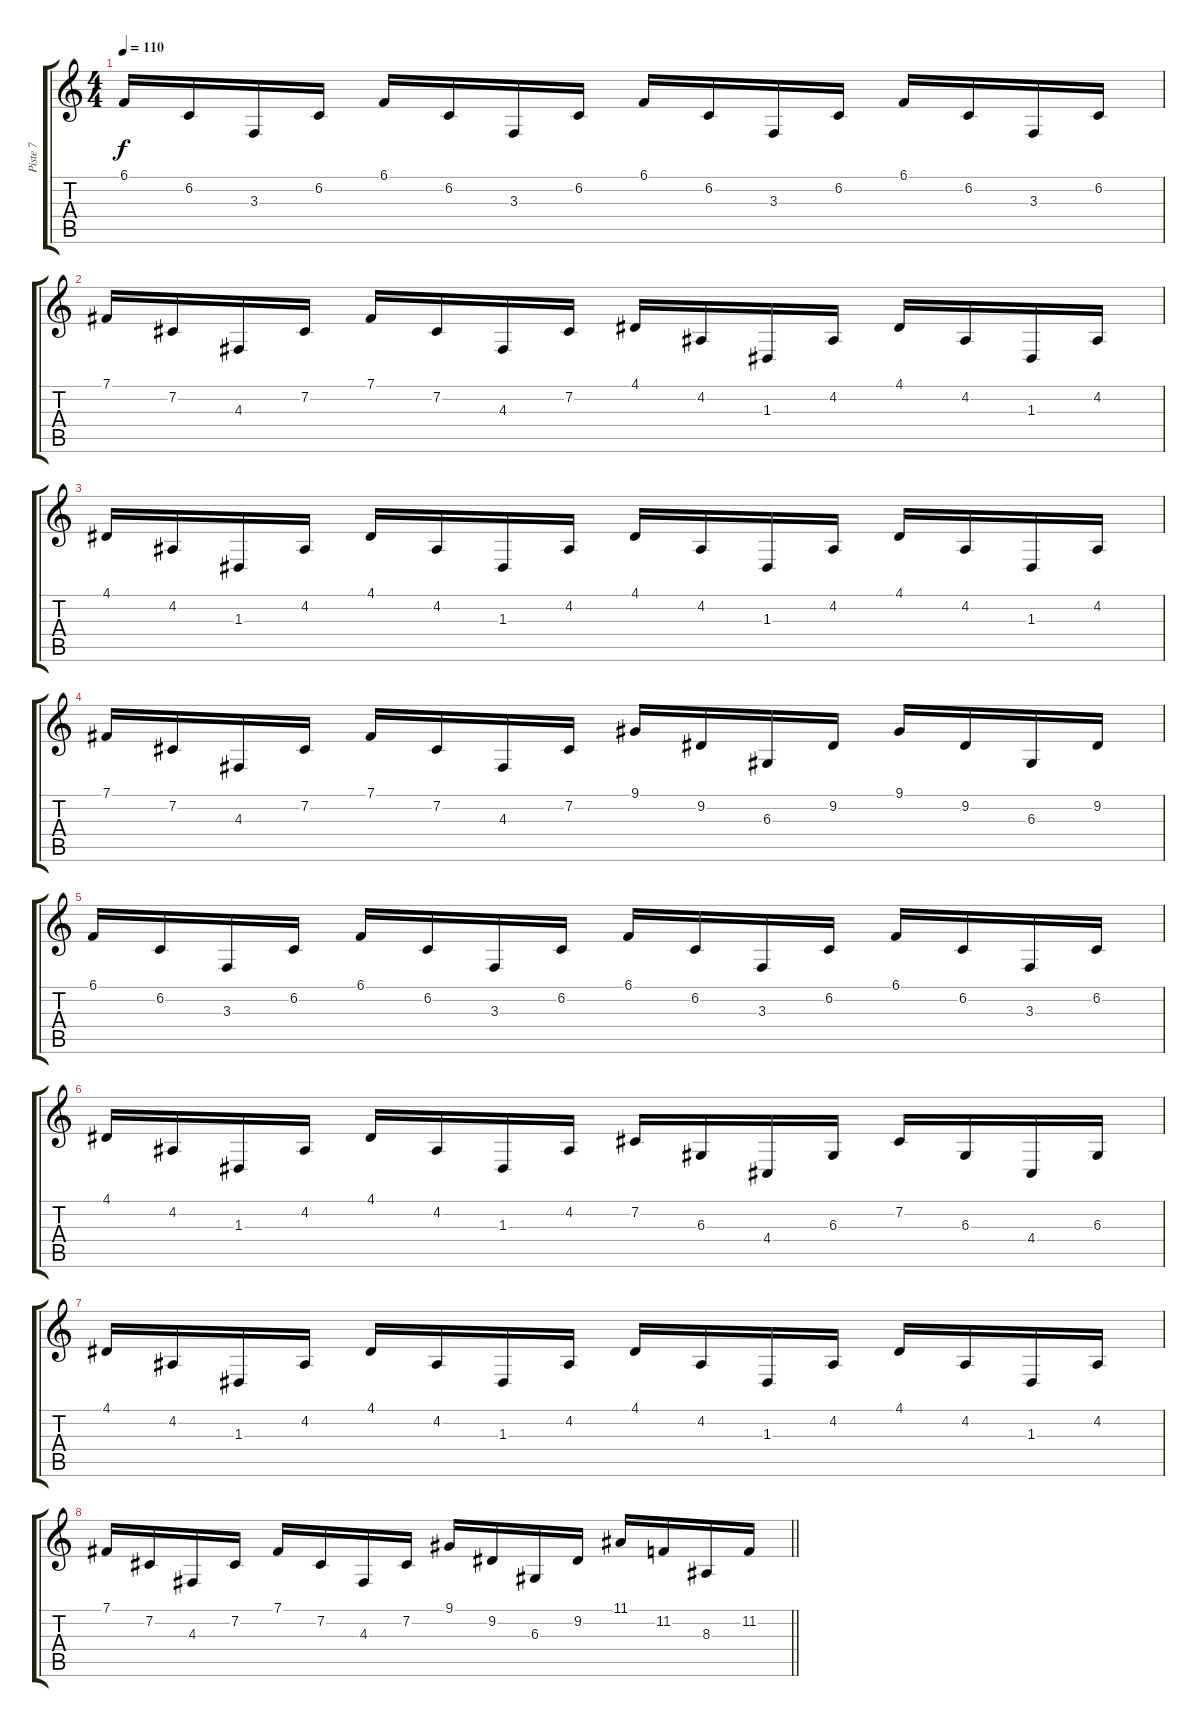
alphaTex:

\track ("Piste 7" "Piste 7") {instrument lead2sawtooth}
\staff {score tabs}
\tuning (B3 Gb3 D3 A2 E2 B1) {hide}
\ts (4 4)
\tempo 110
\clef g2
\ks c
6.1.16{dy f} 6.2.16 3.3.16 6.2.16 6.1.16 6.2.16 3.3.16 6.2.16 6.1.16 6.2.16 3.3.16 6.2.16 6.1.16 6.2.16 3.3.16 6.2.16 |
7.1.16 7.2.16 4.3.16 7.2.16 7.1.16 7.2.16 4.3.16 7.2.16 4.1.16 4.2.16 1.3.16 4.2.16 4.1.16 4.2.16 1.3.16 4.2.16 |
4.1.16 4.2.16 1.3.16 4.2.16 4.1.16 4.2.16 1.3.16 4.2.16 4.1.16 4.2.16 1.3.16 4.2.16 4.1.16 4.2.16 1.3.16 4.2.16 |
7.1.16 7.2.16 4.3.16 7.2.16 7.1.16 7.2.16 4.3.16 7.2.16 9.1.16 9.2.16 6.3.16 9.2.16 9.1.16 9.2.16 6.3.16 9.2.16 |
6.1.16 6.2.16 3.3.16 6.2.16 6.1.16 6.2.16 3.3.16 6.2.16 6.1.16 6.2.16 3.3.16 6.2.16 6.1.16 6.2.16 3.3.16 6.2.16 |
4.1.16 4.2.16 1.3.16 4.2.16 4.1.16 4.2.16 1.3.16 4.2.16 7.2.16 6.3.16 4.4.16 6.3.16 7.2.16 6.3.16 4.4.16 6.3.16 |
4.1.16 4.2.16 1.3.16 4.2.16 4.1.16 4.2.16 1.3.16 4.2.16 4.1.16 4.2.16 1.3.16 4.2.16 4.1.16 4.2.16 1.3.16 4.2.16 |
\barLineRight lightlight
7.1.16 7.2.16 4.3.16 7.2.16 7.1.16 7.2.16 4.3.16 7.2.16 9.1.16 9.2.16 6.3.16 9.2.16 11.1.16 11.2.16 8.3.16 11.2.16
